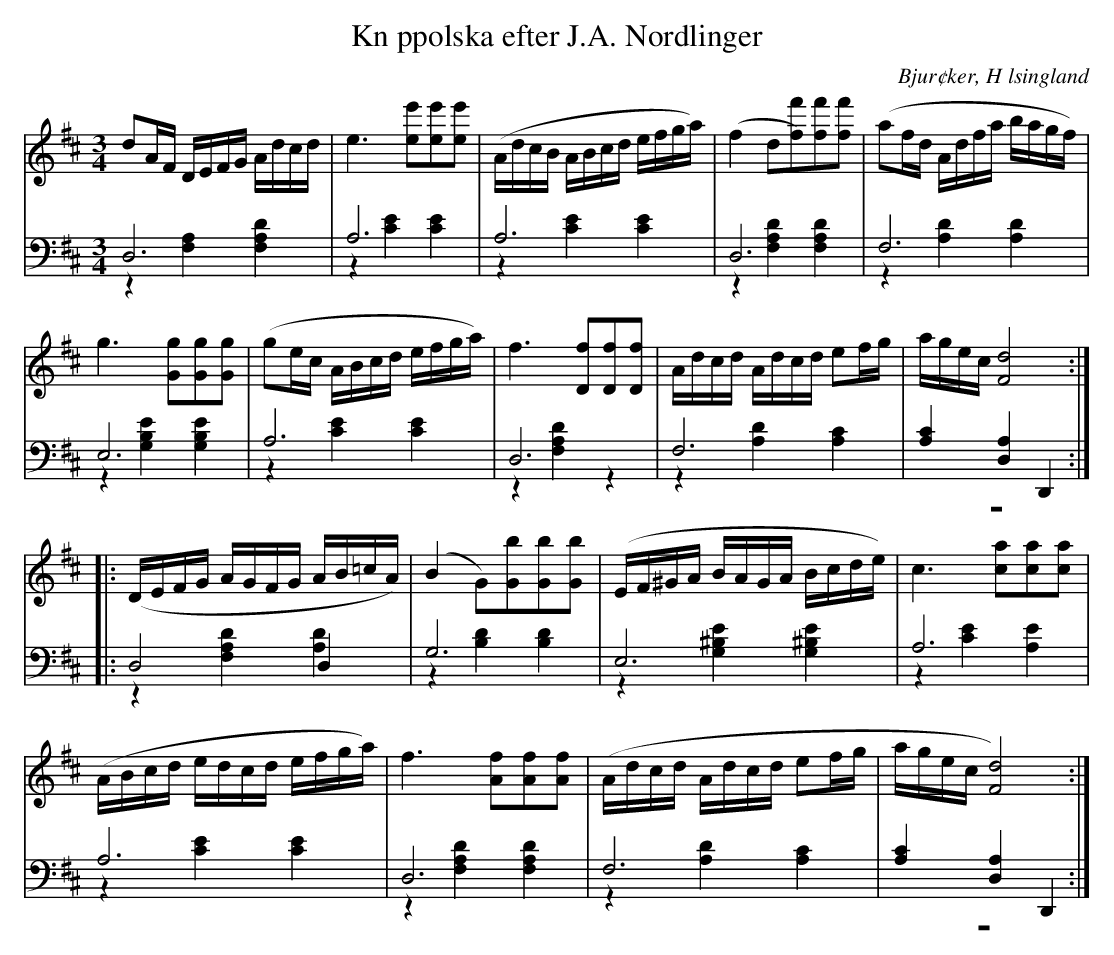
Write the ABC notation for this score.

X:1
T: Kn ppolska efter J.A. Nordlinger
O: Bjur¢ker, H lsingland
M: 3/4
L: 1/16
K: D
V:1
V:2
V:3 merge
V:1
d2AF DEFG Adcd|e6 [e2e'2][e2e'2][e2e'2]|(AdcB ABcd efga)|(f4 d2[f2)f'2][f2f'2][f2f'2]|(a2fd Adfa bagf)|
g6 [G2g2][G2g2][G2g2]|(g2ec ABcd efga)|f6 [D2f2][D2f2][D2f2]|Adcd Adcd e2fg|agec [F8d8]:|
|:(DEFG AGFG AB=cA)|(B4 G2)[G2b2][G2b2][G2b2]|(EF^GA BAGA Bcde)|c6 [c2a2][c2a2][c2a2]|
(ABcd edcd efga)|f6 [A2f2][A2f2][A2f2]|(Adcd Adcd e2fg|agec [F8d8]):|
V:2 clef=bass
D,12 |A,12|A,12|D,12|F,12|
E,12|A,12|D,12|F,12|[A,4C4] [D,4A,4] D,,4:|
|:D,8 D,4 |G,12|E,12|A,12|
A,12|D,12|F,12|[A,4C4] [D,4A,4] D,,4:|
V:3 clef=bass
z4 [F,4A,4] [F,4A,4D4]|z4 [C4E4] [C4E4]|z4 [C4E4] [C4E4]|z4 [F,4A,4D4] [F,4A,4D4]|z4 [A,4D4] [A,4D4]|
z4 [G,4B,4E4] [G,4B,4E4]|z4 [C4E4] [C4E4]|z4 [F,4A,4D4] z4|z4 [A,4D4] [A,4C4]|z12:|
|:z4 [F,4A,4D4] [A,4D4] |z4 [B,4D4] [B,4D4]|z4 [G,4^B,4E4] [G,4^B,4E4]|z4 [C4E4] [A,4E4]|
z4 [C4E4] [C4E4]|z4 [F,4A,4D4] [F,4A,4D4]|z4 [A,4D4] [A,4C4]|z12:|
